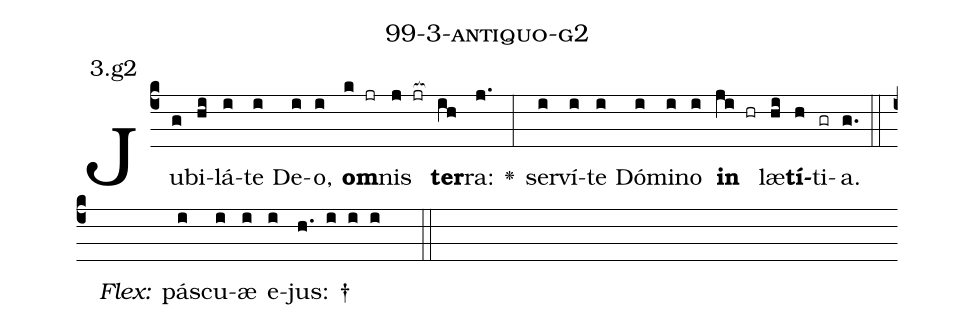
name: 99-3-antiquo-g2;
annotation: 3.g2;
%%
(c4)Ju(g)bi(hi)lá(i)te(i) De(i)o,(i) <b>om</b>(k jr)nis(j jr[ocb:1{]) <b>ter</b>(ih[ocb:0}])ra:(j.) <v>\greheightstar</v>(:) ser(i)ví(i)te(i) Dó(i)mi(i)no(i) <b>in</b>(ji hr) læ(hi)<b>tí</b>(h)ti(gr)a.(g.) (::)
<i>Flex:</i>()  pás(i)cu(i)æ(i) e(i)jus: †(h. i i i  ::)

%E(i) u(i) o(ji) u(hi) a(h) e.(g.) (::)
